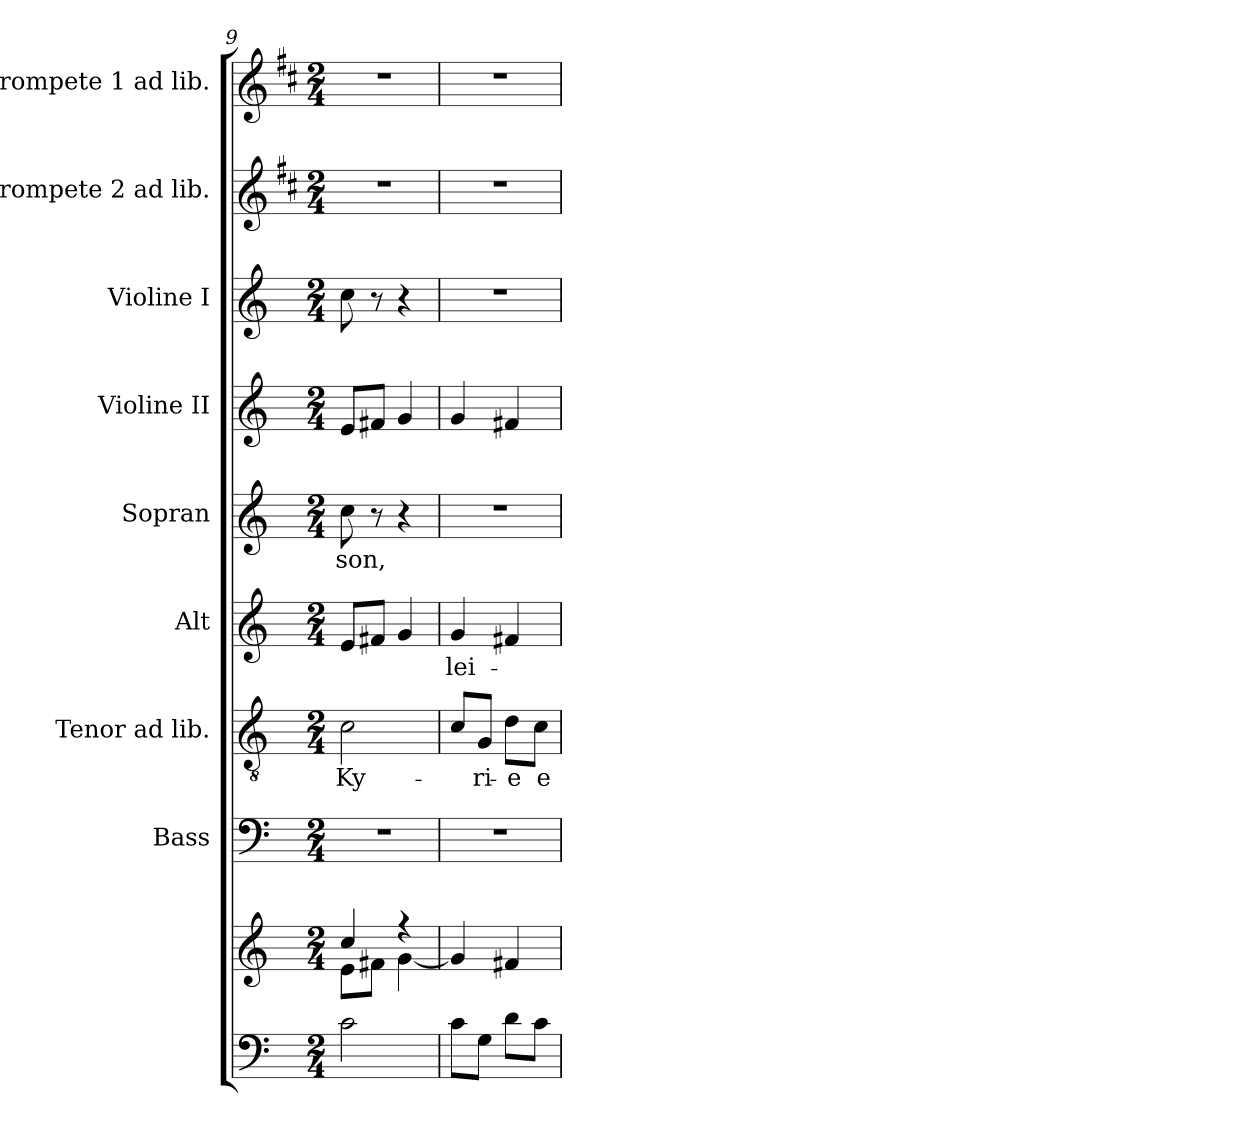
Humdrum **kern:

**kern	**kern	**kern	**kern	**text	**kern	**text	**kern	**text	**kern	**kern	**kern	**kern
*part9	*part9	*part8	*part7	*part7	*part6	*part6	*part5	*part5	*part4	*part3	*part2	*part1
*staff10	*staff9	*staff8	*staff7	*staff7	*staff6	*staff6	*staff5	*staff5	*staff4	*staff3	*staff2	*staff1
*	*	*I"Bass	*I"Tenor ad lib.	*	*I"Alt	*	*I"Sopran	*	*I"Violine II	*I"Violine I	*I"Trompete 2 ad lib.	*I"Trompete 1 ad lib.
*	*	*I'B.	*I'T.	*	*I'A.	*	*I'S.	*	*I'Vl. II	*I'Vl. I	*I'Trp. 2	*I'Trp. 1
!!LO:LB:g=z
*clefF4	*clefG2	*clefF4	*clefGv2	*	*clefG2	*	*clefG2	*	*clefG2	*clefG2	*clefG2	*clefG2
*	*	*	*	*	*	*	*	*	*	*	*ITrd1c2	*ITrd1c2
*k[]	*k[]	*k[]	*k[]	*	*k[]	*	*k[]	*	*k[]	*k[]	*k[]	*k[]
*C:	*C:	*C:	*C:	*	*C:	*	*C:	*	*C:	*C:	*C:	*C:
*M2/4	*M2/4	*M2/4	*M2/4	*	*M2/4	*	*M2/4	*	*M2/4	*M2/4	*M2/4	*M2/4
=9	=9	=9	=9	=9	=9	=9	=9	=9	=9	=9	=9	=9
*	*^	*	*	*	*	*	*	*	*	*	*	*
!	!	!	!	!	!LO:LY:b	!	!	!	!LO:LY:b	!	!	!	!
2c\	4cc/	8e\L	2r	2c\	Ky-	8e/L	.	8cc\	-son,	8e/L	8cc\	2r	2r
.	.	8f#X\J	.	.	.	8f#X/J	.	8r	.	8f#X/J	8r	.	.
.	4ree	[<4g\	.	.	.	4g/	.	4r	.	4g/	4r	.	.
=10	=10	=10	=10	=10	=10	=10	=10	=10	=10	=10	=10	=10	=10
!	!	!	!	!	!	!	!LO:LY:b	!	!	!	!	!	!
*	*v	*v	*	*	*	*	*	*	*	*	*	*	*
8c\L	4g/]	2r	8c/L	.	4g/	-lei-	2r	.	4g/	2r	2r	2r
!	!	!	!	!LO:LY:b	!	!	!	!	!	!	!	!
8G\J	.	.	8G/J	-ri-	.	.	.	.	.	.	.	.
!	!	!	!	!LO:LY:b	!	!	!	!	!	!	!	!
8d\L	4f#X/	.	8d\L	-e	4f#X/	.	.	.	4f#X/	.	.	.
!	!	!	!	!LO:LY:b	!	!	!	!	!	!	!	!
8c\J	.	.	8c\J	e-	.	.	.	.	.	.	.	.
=	=	=	=	=	=	=	=	=	=	=	=	=
*-	*-	*-	*-	*-	*-	*-	*-	*-	*-	*-	*-	*-
